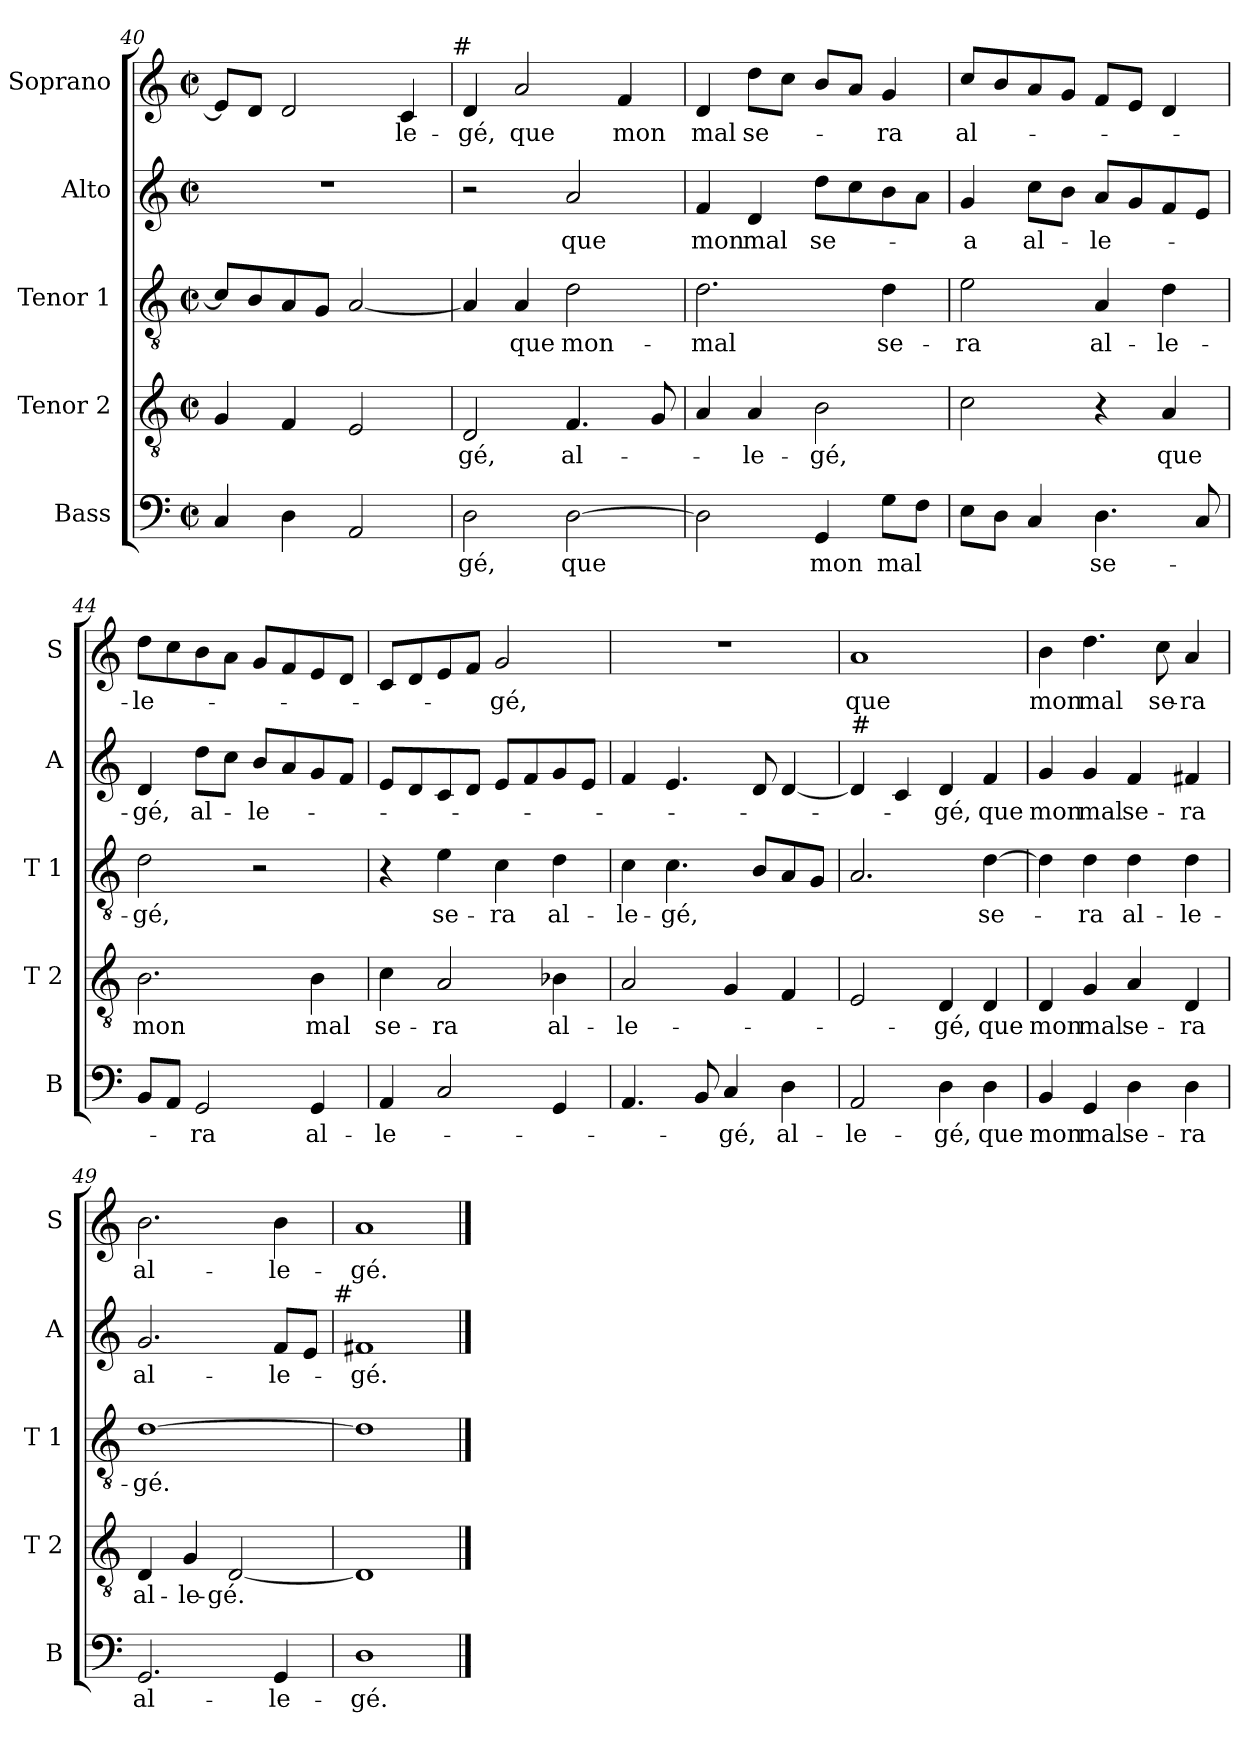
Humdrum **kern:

**kern	**text	**kern	**text	**kern	**text	**kern	**text	**kern	**text
*part5	*part5	*part4	*part4	*part3	*part3	*part2	*part2	*part1	*part1
*staff5	*staff5	*staff4	*staff4	*staff3	*staff3	*staff2	*staff2	*staff1	*staff1
*I"Bass	*	*I"Tenor 2	*	*I"Tenor 1	*	*I"Alto	*	*I"Soprano	*
*I'B	*	*I'T 2	*	*I'T 1	*	*I'A	*	*I'S	*
*clefF4	*	*clefGv2	*	*clefGv2	*	*clefG2	*	*clefG2	*
*k[]	*	*k[]	*	*k[]	*	*k[]	*	*k[]	*
*C:	*	*C:	*	*C:	*	*C:	*	*C:	*
*M2/2	*	*M2/2	*	*M2/2	*	*M2/2	*	*M2/2	*
*met(c|)	*	*met(c|)	*	*met(c|)	*	*met(c|)	*	*met(c|)	*
=40	=40	=40	=40	=40	=40	=40	=40	=40	=40
4C/	.	4G/	.	8c/L]	.	1r	.	8e/L]	.
.	.	.	.	8B/	.	.	.	8d/J	.
4D\	.	4F/	.	8A/	.	.	.	2d/	.
.	.	.	.	8G/J	.	.	.	.	.
2AA/	.	2E/	.	[2A/	.	.	.	.	.
.	.	.	.	.	.	.	.	4c/	-le-
!	!	!	!	!	!	!	!	!LO:TX:a:t=#	!
!!LO:PB:g=z
=41	=41	=41	=41	=41	=41	=41	=41	=41	=41
2D\	-gé,	2D/	-gé,	4A/]	.	2r	.	4d/	-gé,
.	.	.	.	4A/	que	.	.	2a/	que
[2D\	que	4.F/	al-	2d\	mon-	2a/	que	.	.
.	.	.	.	.	.	.	.	4f/	mon
.	.	8G/	.	.	.	.	.	.	.
=42	=42	=42	=42	=42	=42	=42	=42	=42	=42
2D\]	.	4A/	.	2.d\	-mal	4f/	mon	4d/	mal
.	.	4A/	-le-	.	.	4d/	mal	8dd\L	se-
.	.	.	.	.	.	.	.	8cc\J	.
4GG/	mon	2B\	-gé,	.	.	8dd\L	se-	8b/L	.
.	.	.	.	.	.	8cc\	.	8a/J	.
8G\L	mal	.	.	4d\	se-	8b\	.	4g/	-ra
8F\J	.	.	.	.	.	8a\J	.	.	.
=43	=43	=43	=43	=43	=43	=43	=43	=43	=43
8E\L	.	2c\	.	2e\	-ra	4g/	-a	8cc/L	al-
8D\J	.	.	.	.	.	.	.	8b/	.
4C/	.	.	.	.	.	8cc\L	al-	8a/	.
.	.	.	.	.	.	8b\J	.	8g/J	.
4.D\	se-	4r	.	4A/	al-	8a/L	-le-	8f/L	.
.	.	.	.	.	.	8g/	.	8e/J	.
.	.	4A/	que	4d\	-le-	8f/	.	4d/	.
8C/	.	.	.	.	.	8e/J	.	.	.
=44	=44	=44	=44	=44	=44	=44	=44	=44	=44
8BB/L	.	2.B\	mon	2d\	-gé,	4d/	-gé,	8dd\L	-le-
8AA/J	.	.	.	.	.	.	.	8cc\	.
2GG/	-ra	.	.	.	.	8dd\L	al-	8b\	.
.	.	.	.	.	.	8cc\J	.	8a\J	.
.	.	.	.	2r	.	8b/L	-le-	8g/L	.
.	.	.	.	.	.	8a/	.	8f/	.
4GG/	al-	4B\	mal	.	.	8g/	.	8e/	.
.	.	.	.	.	.	8f/J	.	8d/J	.
=45	=45	=45	=45	=45	=45	=45	=45	=45	=45
4AA/	-le-	4c\	se-	4r	.	8e/L	.	8c/L	.
.	.	.	.	.	.	8d/	.	8d/	.
2C/	.	2A/	-ra	4e\	se-	8c/	.	8e/	.
.	.	.	.	.	.	8d/J	.	8f/J	.
.	.	.	.	4c\	-ra	8e/L	.	2g/	-gé,
.	.	.	.	.	.	8f/	.	.	.
4GG/	.	4B-X\	al-	4d\	al-	8g/	.	.	.
.	.	.	.	.	.	8e/J	.	.	.
!!LO:LB:g=z
=46	=46	=46	=46	=46	=46	=46	=46	=46	=46
4.AA/	.	2A/	-le-	4c\	-le-	4f/	.	1r	.
.	.	.	.	4.c\	-gé,	4.e/	.	.	.
8BB/	.	.	.	.	.	.	.	.	.
4C/	-gé,	4G/	.	.	.	.	.	.	.
.	.	.	.	8B/L	.	8d/	.	.	.
4D\	al-	4F/	.	8A/	.	[4d/	.	.	.
.	.	.	.	8G/J	.	.	.	.	.
=47	=47	=47	=47	=47	=47	=47	=47	=47	=47
!	!	!	!	!	!	!LO:TX:a:t=#	!	!	!
2AA/	-le-	2E/	.	2.A/	.	4d/]	.	1a	que
.	.	.	.	.	.	4c/	.	.	.
4D\	-gé,	4D/	-gé,	.	.	4d/	-gé,	.	.
4D\	que	4D/	que	[4d\	se-	4f/	que	.	.
=48	=48	=48	=48	=48	=48	=48	=48	=48	=48
4BB/	mon	4D/	mon	4d\]	.	4g/	mon	4b\	mon
4GG/	mal	4G/	mal	4d\	-ra	4g/	mal	4.dd\	mal
4D\	se-	4A/	se-	4d\	al-	4f/	se-	.	.
.	.	.	.	.	.	.	.	8cc\	se-
4D\	-ra	4D/	-ra	4d\	-le-	4f#X/	-ra	4a/	-ra
=49	=49	=49	=49	=49	=49	=49	=49	=49	=49
2.GG/	al-	4D/	al-	[1d	-gé.	2.g/	al-	2.b\	al-
.	.	4G/	-le-	.	.	.	.	.	.
.	.	[2D/	-gé.	.	.	.	.	.	.
4GG/	-le-	.	.	.	.	8f/L	-le-	4b\	-le-
.	.	.	.	.	.	8e/J	.	.	.
!	!	!	!	!	!	!LO:TX:a:t=#	!	!	!
=50	=50	=50	=50	=50	=50	=50	=50	=50	=50
1D	-gé.	1D]	.	1d]	.	1f#X	-gé.	1a	-gé.
==	==	==	==	==	==	==	==	==	==
*-	*-	*-	*-	*-	*-	*-	*-	*-	*-
